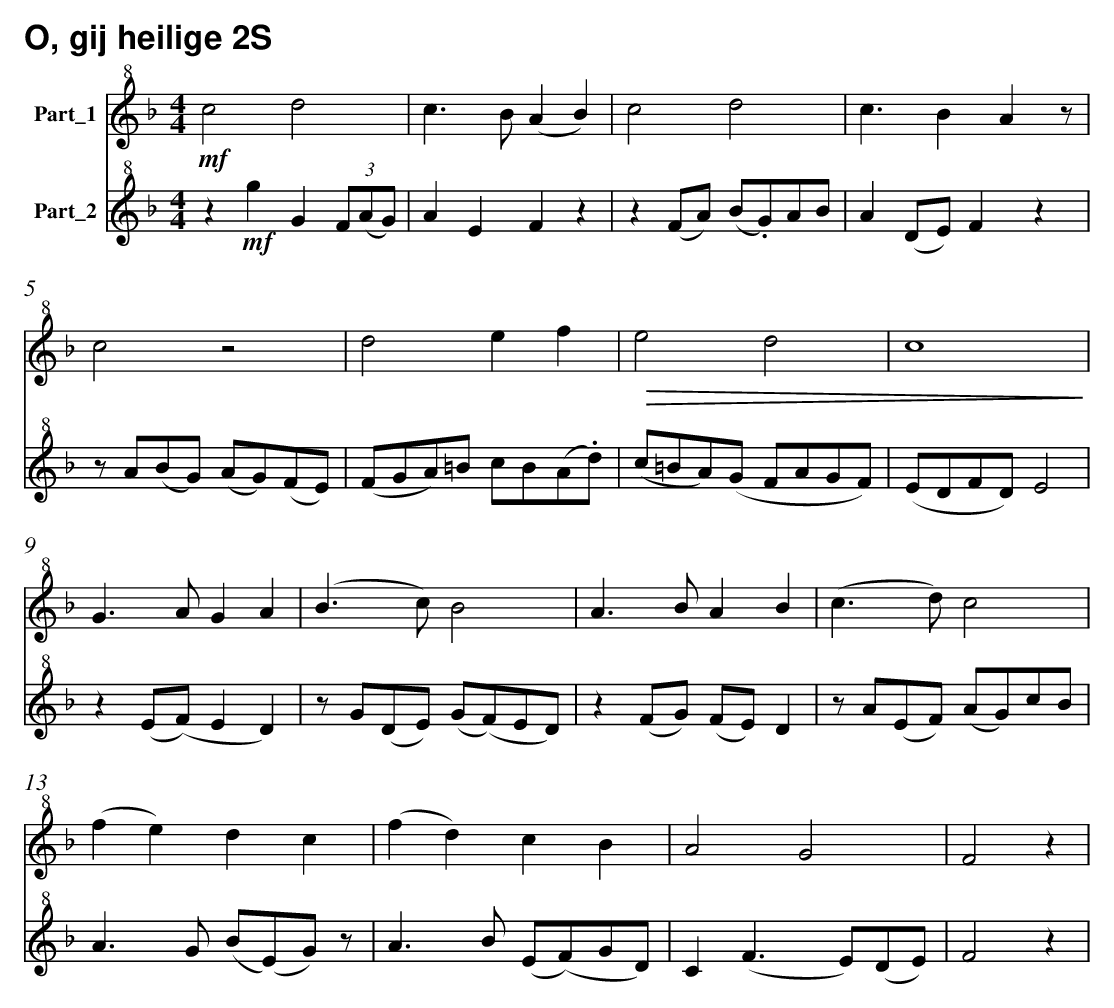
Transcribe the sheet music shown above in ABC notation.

X:1
T:O, gij heilige 2S
%%score 1 2
L:1/8
M:4/4
K:F
V:1 treble+8 nm="Part_1"
V:2 treble+8 nm="Part_2"
V:1
!mf! c4 d4 | c3 B (A2 B2) | c4 d4 | c3 B2 A2 z |$ c4 z4 | d4 e2 f2 |!>(! e4 d4 | c8!>)! |$
G3 A G2 A2 | (B3 c) B4 | A3 B A2 B2 | (c3 d) c4 |$ (f2 e2) d2 c2 | (f2 d2) c2 B2 | A4 G4 | F4 z2 |
V:2
z2!mf! g2 G2 (3F(AG) | A2 E2 F2 z2 | z2 (FA) (B.G)AB | A2 (DE) F2 z2 |$ z A(BG) (AG)(FE) |
(FGA)=B cB(A.d) | (c=BA)(G FAGF) | (EDFD) E4 |$ z2 (E(F) E2 D2) | z G(DE) (G(F)ED) |
z2 (FG) (FE) D2 | z A(EF) (AG)cB |$ A3 G (B(E)G) z | A3 B (E(F)GD) | C2 (F3 E)(DE) | F4 z2 |
